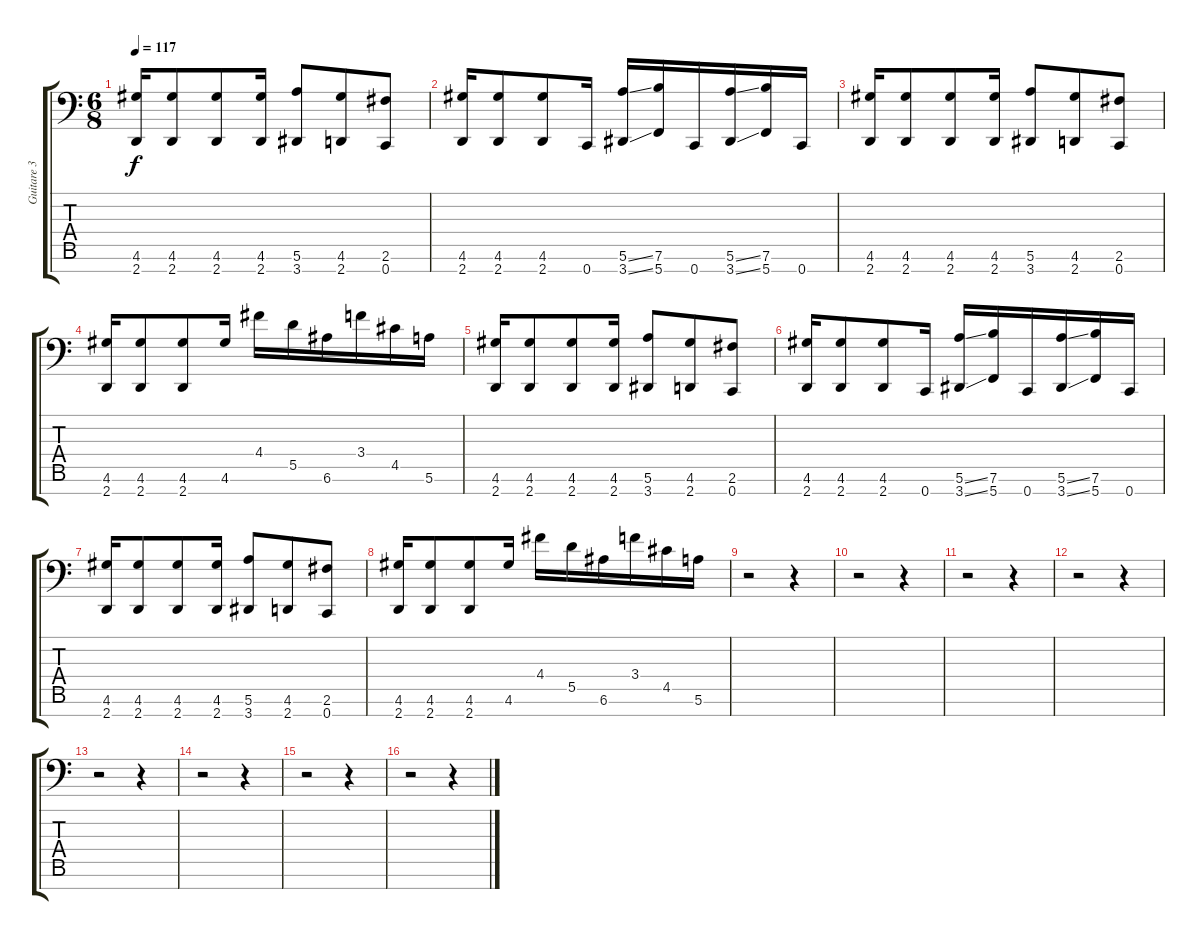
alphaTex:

\track ("Guitare 3" "Guitare 3") {instrument distortionguitar}
\staff {score tabs}
\tuning (E4 B3 G3 D3 A2 E2 C-1) {hide}
\ts (6 8)
\tempo 117
\clef f4
\ks c
(4.6 2.7).16{dy f balance 16} (4.6 2.7).8 (4.6 2.7).8 (4.6 2.7).16 (5.6 3.7).8 (4.6 2.7).8 (2.6 0.7).8 |
(4.6 2.7).16 (4.6 2.7).8 (4.6 2.7).8 0.7.16 (5.6{ss} 3.7{ss}).16 (7.6 5.7).16 0.7.16 (5.6{ss} 3.7{ss}).16 (7.6 5.7).16 0.7.16 |
(4.6 2.7).16 (4.6 2.7).8 (4.6 2.7).8 (4.6 2.7).16 (5.6 3.7).8 (4.6 2.7).8 (2.6 0.7).8 |
(4.6 2.7).16 (4.6 2.7).8 (4.6 2.7).8 4.6.16 4.4.16 5.5.16 6.6.16 3.4.16 4.5.16 5.6.16 |
(4.6 2.7).16 (4.6 2.7).8 (4.6 2.7).8 (4.6 2.7).16 (5.6 3.7).8 (4.6 2.7).8 (2.6 0.7).8 |
(4.6 2.7).16 (4.6 2.7).8 (4.6 2.7).8 0.7.16 (5.6{ss} 3.7{ss}).16 (7.6 5.7).16 0.7.16 (5.6{ss} 3.7{ss}).16 (7.6 5.7).16 0.7.16 |
(4.6 2.7).16 (4.6 2.7).8 (4.6 2.7).8 (4.6 2.7).16 (5.6 3.7).8 (4.6 2.7).8 (2.6 0.7).8 |
(4.6 2.7).16 (4.6 2.7).8 (4.6 2.7).8 4.6.16 4.4.16 5.5.16 6.6.16 3.4.16 4.5.16 5.6.16 |
r.2 r.4 |
r.2 r.4 |
r.2 r.4 |
r.2 r.4 |
r.2 r.4 |
r.2 r.4 |
r.2 r.4 |
r.2 r.4
